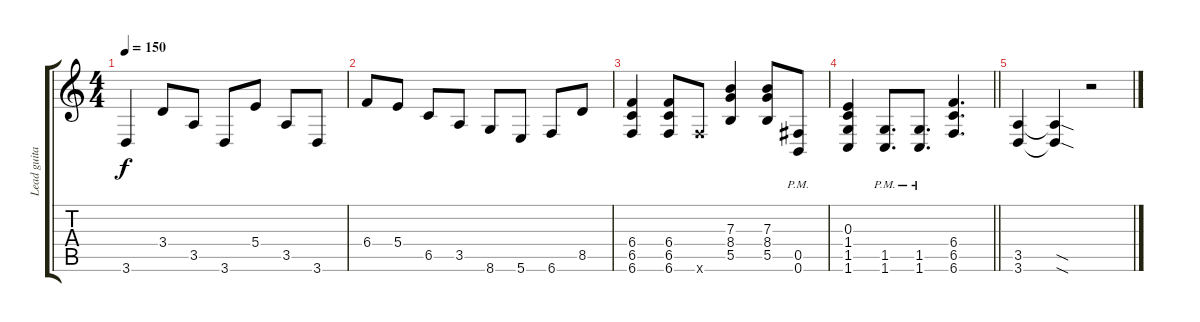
\track ("Lead guitar" "Lead guita") {instrument distortionguitar}
\staff {score tabs}
\tuning (Db4 Ab3 E3 B2 Gb2 B1) {hide}
\ts (4 4)
\tempo 150
\clef g2
\ks c
3.6.4{dy f} 3.4.8 3.5.8 3.6.8 5.4.8 3.5.8 3.6.8 |
6.4.8 5.4.8 6.5.8 3.5.8 8.6.8 5.6.8 6.6.8 8.5.8 |
(6.4 6.5 6.6).4 (6.4 6.5 6.6).8 6.6{x}.8 (7.3 8.4 5.5).4 (7.3 8.4 5.5).8 (0.5{pm} 0.6{pm}).8 |
\barLineRight lightlight
(0.3 1.4 1.5 1.6).4 (1.5{pm} 1.6{pm}).8{d} (1.5{pm} 1.6{pm}).8{d} (6.4 6.5 6.6).4{d} |
(3.5 3.6).4 (3.5{sod t} 3.6{sod t}).4 r.2
